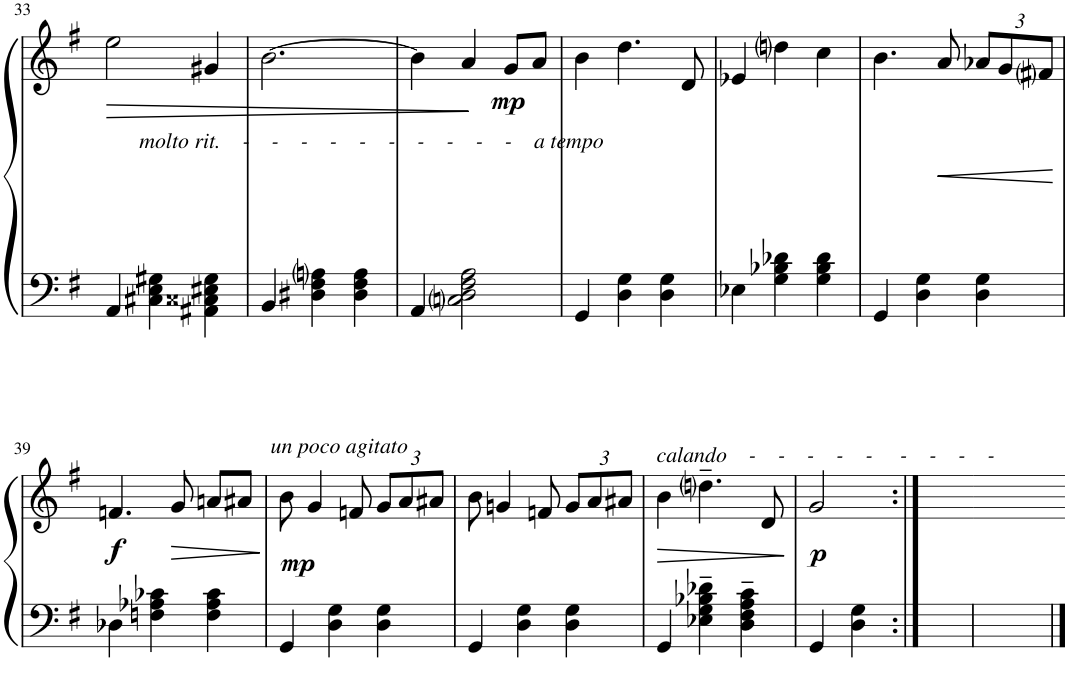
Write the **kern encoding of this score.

**kern	**kern	**dynam
*part1	*part1	*part1
*staff2	*staff1	*staff1/2
*I"Piano	*	*
*I'Pno.	*	*
!!LO:PB:g=z
*clefF4	*clefG2	*
*k[f#]	*k[f#]	*
*G:	*G:	*
*M3/4	*M3/4	*
=33	=33	=33
!	!	!LO:HP:b
4AA/	2ee\	>
!LO:TX:a:i:t=molto rit.    -    -    -    -    -    -    -    -    -    -    a tempo	!	!
4C#X\ 4E\ 4G#X\	.	.
4AA#X\ 4C##X\ 4E#X\ 4G#\	4g#X/	.
=34	=34	=34
4BB/	[2.b\	.
4D#X\ 4F#\ 4Ani\	.	.
4D#\ 4F#\ 4A\	.	.
=35	=35	=35
4AA/	4b\]	.
2Cni\ 2D\ 2F#\ 2A\	4a/	]
!	!	!LO:DY:b
.	8g/L	mp
.	8a/J	.
=36	=36	=36
4GG/	4b\	.
4D\ 4G\	4.dd\	.
4D\ 4G\	.	.
.	8d/	.
=37	=37	=37
4E-X\	4e-X/	.
4G\ 4B-X\ 4d-X\	4ddni\	.
4G\ 4B-\ 4d-\	4cc\	.
=38	=38	=38
4GG/	4.b\	.
4D\ 4G\	.	.
!	!	!LO:HP:b
.	8a/	<
*	*Xbrackettup	*
4D\ 4G\	12a-X/L	.
.	12g/	.
.	12f#i/J	.
.	.	[
!!LO:LB:g=z
=39	=39	=39
!	!	!LO:DY:b
4D-X\	4.fn/	f
4Fn\ 4A-X\ 4c-X\	.	.
!	!	!LO:HP:b
.	8g/	>
4F\ 4A-\ 4c-\	8an/L	.
.	8a#X/J	]
=40	=40	=40
!	!LO:TX:a:i:t=un poco agitato	!
!	!	!LO:DY:b
4GG/	8b\	mp
.	4g/	.
4D\ 4G\	.	.
.	8fn/	.
4D\ 4G\	12g/L	.
.	12a/	.
.	12a#X/J	.
=41	=41	=41
4GG/	8b\	.
.	4gn/	.
4D\ 4G\	.	.
.	8fn/	.
4D\ 4G\	12g/L	.
.	12a/	.
.	12a#X/J	.
=42	=42	=42
!	!LO:TX:a:i:t=calando    -    -    -    -    -     -    -    -    -	!
!	!	!LO:HP:b
4GG/	4b\	>
4E-X\~ 4G\~ 4B-X\~ 4d-X\~	4.ddni~\	.
4D\~ 4F#\~ 4A\~ 4c\~	.	.
.	8d/	.
.	.	]
=43	=43	=43
!	!	!LO:DY:b
4GG/	2g/	p
4D\ 4G\	.	.
=44:|!	=44:|!	=44:|!
2.ryy	2.ryy	.
=45-	=45-	=45-
2.ryy	2.ryy	.
=-	=-	=-
*-	*-	*-
